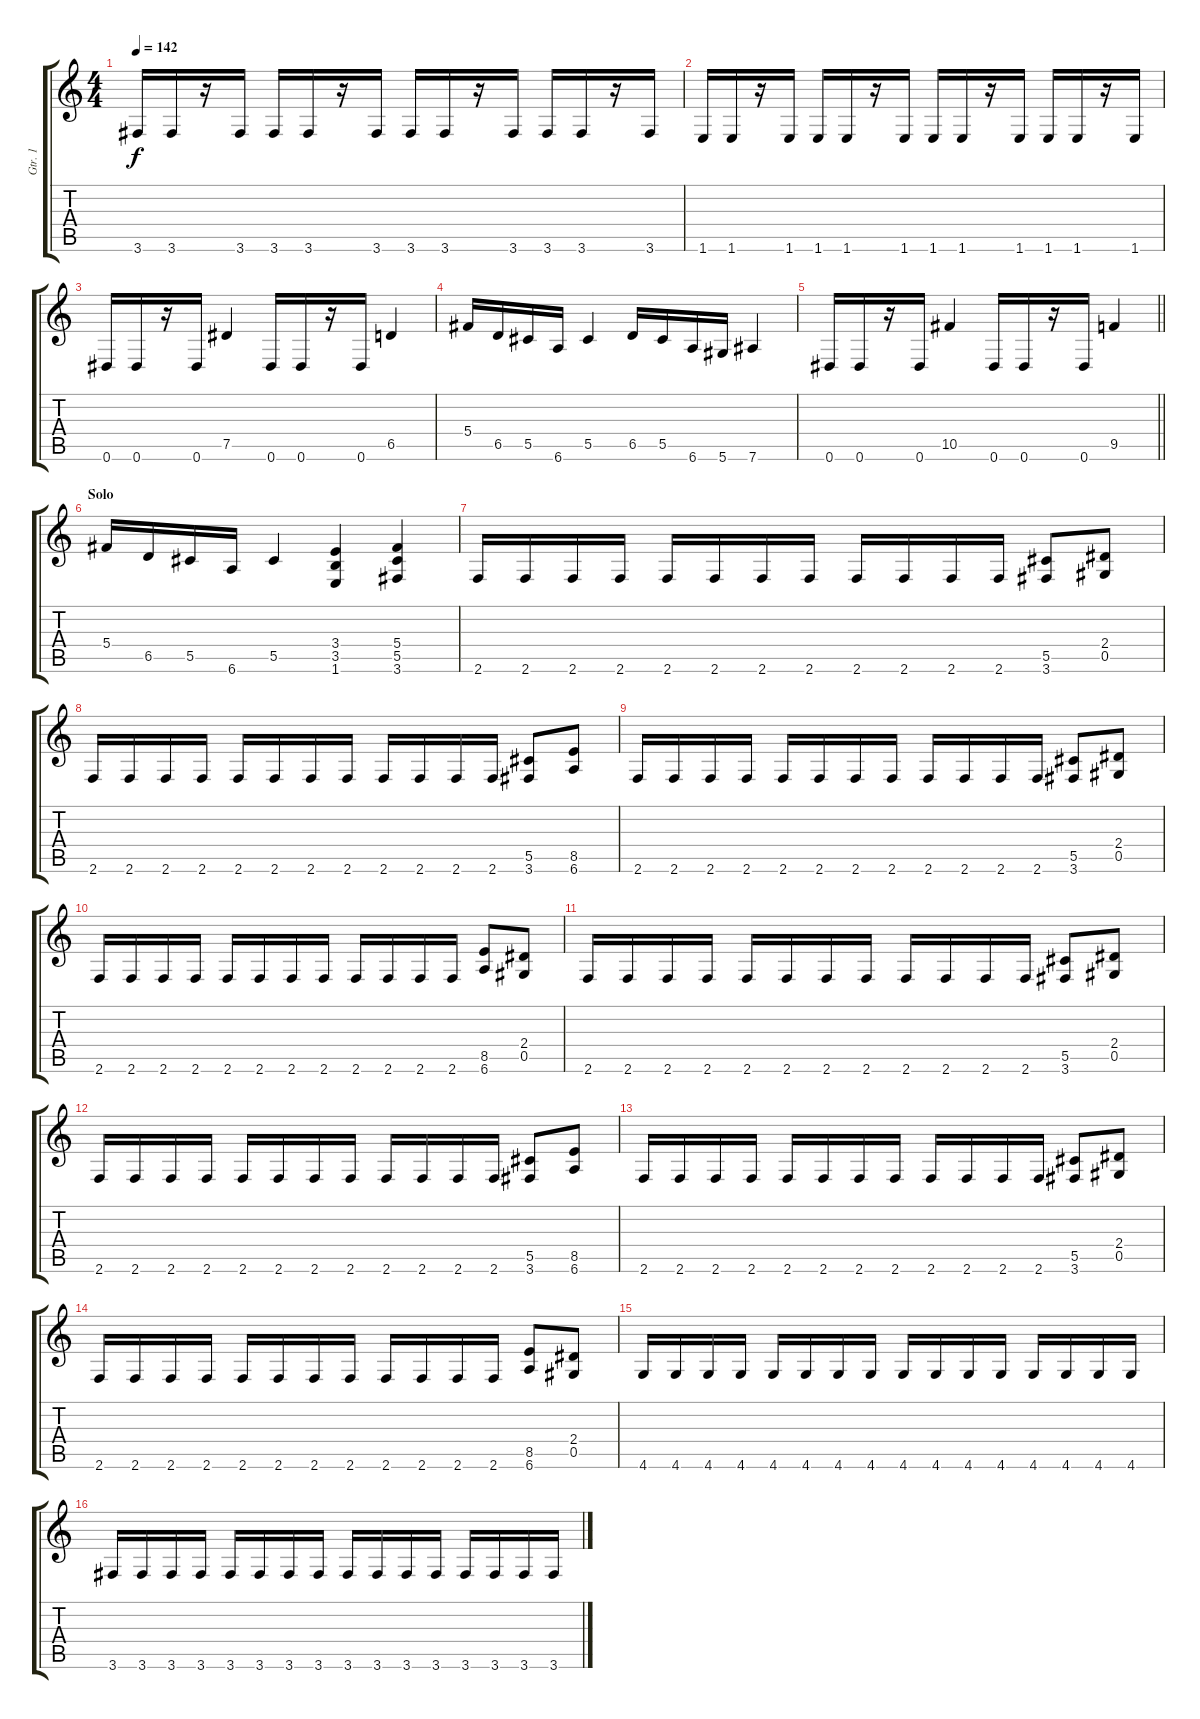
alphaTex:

\track ("Gtr. 1" "Gtr. 1") {instrument overdrivenguitar}
\staff {score tabs}
\tuning (Eb4 Bb3 Gb3 Db3 Ab2 Eb2) {hide}
\ts (4 4)
\tempo 142
\clef g2
\ks c
3.6.16{dy f} 3.6.16 r.16 3.6.16 3.6.16 3.6.16 r.16 3.6.16 3.6.16 3.6.16 r.16 3.6.16 3.6.16 3.6.16 r.16 3.6.16 |
1.6.16 1.6.16 r.16 1.6.16 1.6.16 1.6.16 r.16 1.6.16 1.6.16 1.6.16 r.16 1.6.16 1.6.16 1.6.16 r.16 1.6.16 |
0.6.16 0.6.16 r.16 0.6.16 7.5.4 0.6.16 0.6.16 r.16 0.6.16 6.5.4 |
5.4.16 6.5.16 5.5.16 6.6.16 5.5.4 6.5.16 5.5.16 6.6.16 5.6.16 7.6.4 |
\barLineRight lightlight
0.6.16 0.6.16 r.16 0.6.16 10.5.4 0.6.16 0.6.16 r.16 0.6.16 9.5.4 |
\section ("" "Solo")
5.4.16 6.5.16 5.5.16 6.6.16 5.5.4 (3.4 3.5 1.6).4 (5.4 5.5 3.6).4 |
2.6.16{balance 8} 2.6.16 2.6.16 2.6.16 2.6.16 2.6.16 2.6.16 2.6.16 2.6.16 2.6.16 2.6.16 2.6.16 (5.5 3.6).8 (2.4 0.5).8 |
2.6.16 2.6.16 2.6.16 2.6.16 2.6.16 2.6.16 2.6.16 2.6.16 2.6.16 2.6.16 2.6.16 2.6.16 (5.5 3.6).8 (8.5 6.6).8 |
2.6.16 2.6.16 2.6.16 2.6.16 2.6.16 2.6.16 2.6.16 2.6.16 2.6.16 2.6.16 2.6.16 2.6.16 (5.5 3.6).8 (2.4 0.5).8 |
2.6.16 2.6.16 2.6.16 2.6.16 2.6.16 2.6.16 2.6.16 2.6.16 2.6.16 2.6.16 2.6.16 2.6.16 (8.5 6.6).8 (2.4 0.5).8 |
2.6.16 2.6.16 2.6.16 2.6.16 2.6.16 2.6.16 2.6.16 2.6.16 2.6.16 2.6.16 2.6.16 2.6.16 (5.5 3.6).8 (2.4 0.5).8 |
2.6.16 2.6.16 2.6.16 2.6.16 2.6.16 2.6.16 2.6.16 2.6.16 2.6.16 2.6.16 2.6.16 2.6.16 (5.5 3.6).8 (8.5 6.6).8 |
2.6.16 2.6.16 2.6.16 2.6.16 2.6.16 2.6.16 2.6.16 2.6.16 2.6.16 2.6.16 2.6.16 2.6.16 (5.5 3.6).8 (2.4 0.5).8 |
2.6.16 2.6.16 2.6.16 2.6.16 2.6.16 2.6.16 2.6.16 2.6.16 2.6.16 2.6.16 2.6.16 2.6.16 (8.5 6.6).8 (2.4 0.5).8 |
4.6.16 4.6.16 4.6.16 4.6.16 4.6.16 4.6.16 4.6.16 4.6.16 4.6.16 4.6.16 4.6.16 4.6.16 4.6.16 4.6.16 4.6.16 4.6.16 |
3.6.16 3.6.16 3.6.16 3.6.16 3.6.16 3.6.16 3.6.16 3.6.16 3.6.16 3.6.16 3.6.16 3.6.16 3.6.16 3.6.16 3.6.16 3.6.16
